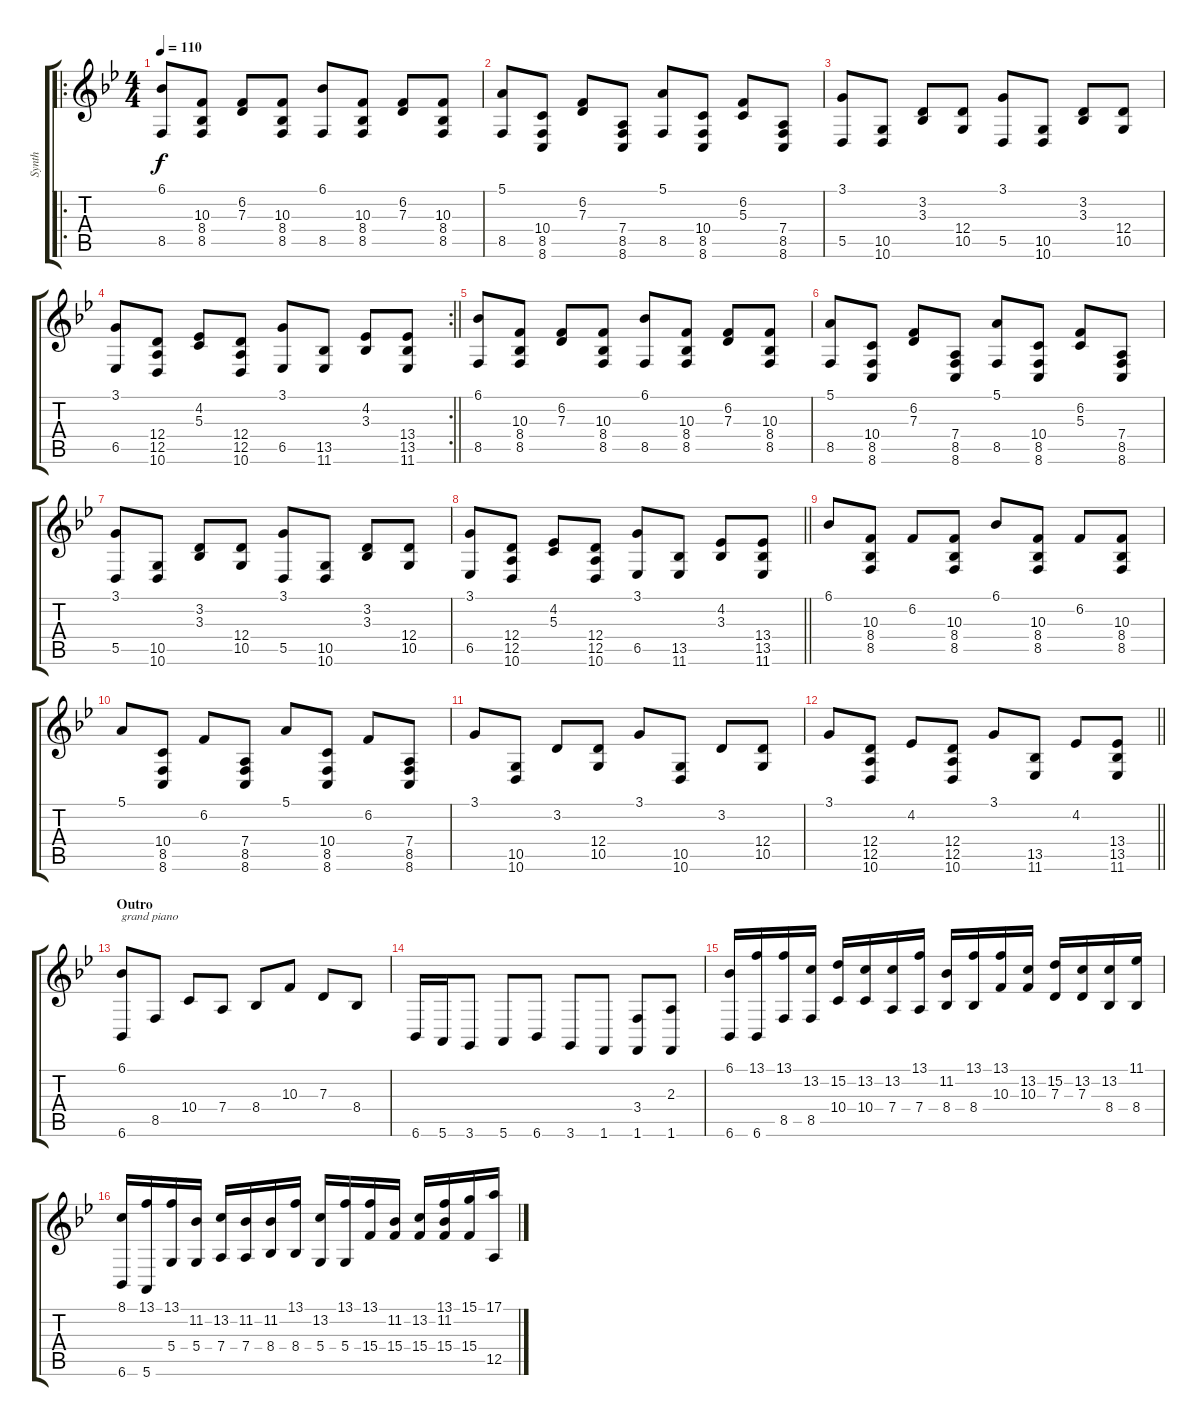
\track ("Synth" "Synth") {instrument brightacousticpiano}
\staff {score tabs}
\tuning (E4 B3 G3 D3 A2 E2) {hide}
\ro
\ts (4 4)
\tempo 110
\clef g2
\ks bb
(6.1 8.5).8{dy f} (10.3 8.4 8.5).8 (6.2 7.3).8 (10.3 8.4 8.5).8 (6.1 8.5).8 (10.3 8.4 8.5).8 (6.2 7.3).8 (10.3 8.4 8.5).8 |
(5.1 8.5).8 (10.4 8.5 8.6).8 (6.2 7.3).8 (7.4 8.5 8.6).8 (5.1 8.5).8 (10.4 8.5 8.6).8 (6.2 5.3).8 (7.4 8.5 8.6).8 |
(3.1 5.5).8 (10.5 10.6).8 (3.2 3.3).8 (12.4 10.5).8 (3.1 5.5).8 (10.5 10.6).8 (3.2 3.3).8 (12.4 10.5).8 |
\rc 2
\barLineRight lightlight
(3.1 6.5).8 (12.4 12.5 10.6).8 (4.2 5.3).8 (12.4 12.5 10.6).8 (3.1 6.5).8 (13.5 11.6).8 (4.2 3.3).8 (13.4 13.5 11.6).8 |
(6.1 8.5).8 (10.3 8.4 8.5).8 (6.2 7.3).8 (10.3 8.4 8.5).8 (6.1 8.5).8 (10.3 8.4 8.5).8 (6.2 7.3).8 (10.3 8.4 8.5).8 |
(5.1 8.5).8 (10.4 8.5 8.6).8 (6.2 7.3).8 (7.4 8.5 8.6).8 (5.1 8.5).8 (10.4 8.5 8.6).8 (6.2 5.3).8 (7.4 8.5 8.6).8 |
(3.1 5.5).8 (10.5 10.6).8 (3.2 3.3).8 (12.4 10.5).8 (3.1 5.5).8 (10.5 10.6).8 (3.2 3.3).8 (12.4 10.5).8 |
\barLineRight lightlight
(3.1 6.5).8 (12.4 12.5 10.6).8 (4.2 5.3).8 (12.4 12.5 10.6).8 (3.1 6.5).8 (13.5 11.6).8 (4.2 3.3).8 (13.4 13.5 11.6).8 |
6.1.8 (10.3 8.4 8.5).8 6.2.8 (10.3 8.4 8.5).8 6.1.8 (10.3 8.4 8.5).8 6.2.8 (10.3 8.4 8.5).8 |
5.1.8 (10.4 8.5 8.6).8 6.2.8 (7.4 8.5 8.6).8 5.1.8 (10.4 8.5 8.6).8 6.2.8 (7.4 8.5 8.6).8 |
3.1.8 (10.5 10.6).8 3.2.8 (12.4 10.5).8 3.1.8 (10.5 10.6).8 3.2.8 (12.4 10.5).8 |
\barLineRight lightlight
3.1.8 (12.4 12.5 10.6).8 4.2.8 (12.4 12.5 10.6).8 3.1.8 (13.5 11.6).8 4.2.8 (13.4 13.5 11.6).8 |
\section ("" "Outro")
(6.1 6.6).8{txt "grand piano" instrument brightacousticpiano} 8.5.8 10.4.8 7.4.8 8.4.8 10.3.8 7.3.8 8.4.8 |
6.6.16 5.6.16 3.6.8 5.6.8 6.6.8 3.6.8 1.6.8 (3.4 1.6).8 (2.3 1.6).8 |
(6.1 6.6).16 (13.1 6.6).16 (13.1 8.5).16 (13.2 8.5).16 (15.2 10.4).16 (13.2 10.4).16 (13.2 7.4).16 (13.1 7.4).16 (11.2 8.4).16 (13.1 8.4).16 (13.1 10.3).16 (13.2 10.3).16 (15.2 7.3).16 (13.2 7.3).16 (13.2 8.4).16 (11.1 8.4).16 |
(8.1 6.6).16 (13.1 5.6).16 (13.1 5.4).16 (11.2 5.4).16 (13.2 7.4).16 (11.2 7.4).16 (11.2 8.4).16 (13.1 8.4).16 (13.2 5.4).16 (13.1 5.4).16 (13.1 15.4).16 (11.2 15.4).16 (13.2 15.4).16 (13.1 11.2 15.4).16 (15.1 15.4).16 (17.1 12.5).16
